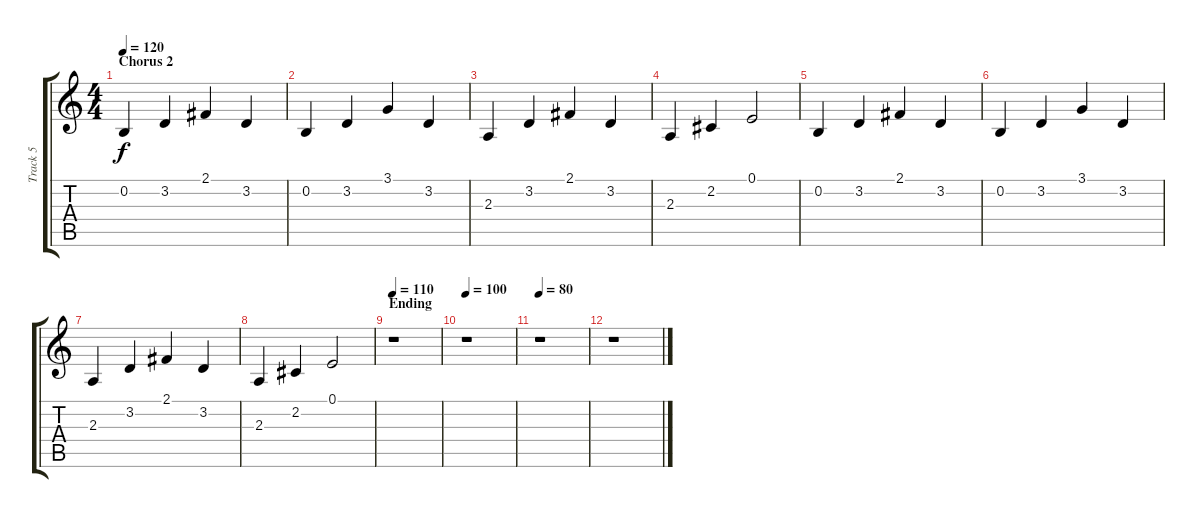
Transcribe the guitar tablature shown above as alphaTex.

\track ("Track 5" "Track 5") {instrument musicbox}
\staff {score tabs}
\tuning (E4 B3 G3 D3 A2 E2) {hide}
\ts (4 4)
\section ("" "Chorus 2")
\tempo 120
\clef g2
\ks c
0.2.4{dy f} 3.2.4 2.1.4 3.2.4 |
0.2.4 3.2.4 3.1.4 3.2.4 |
2.3.4 3.2.4 2.1.4 3.2.4 |
2.3.4 2.2.4 0.1.2 |
0.2.4 3.2.4 2.1.4 3.2.4 |
0.2.4 3.2.4 3.1.4 3.2.4 |
2.3.4 3.2.4 2.1.4 3.2.4 |
2.3.4 2.2.4 0.1.2 |
\section ("" "Ending")
\tempo 110
r.1 |
\tempo 100
r.1 |
\tempo 80
r.1 |
r.1
